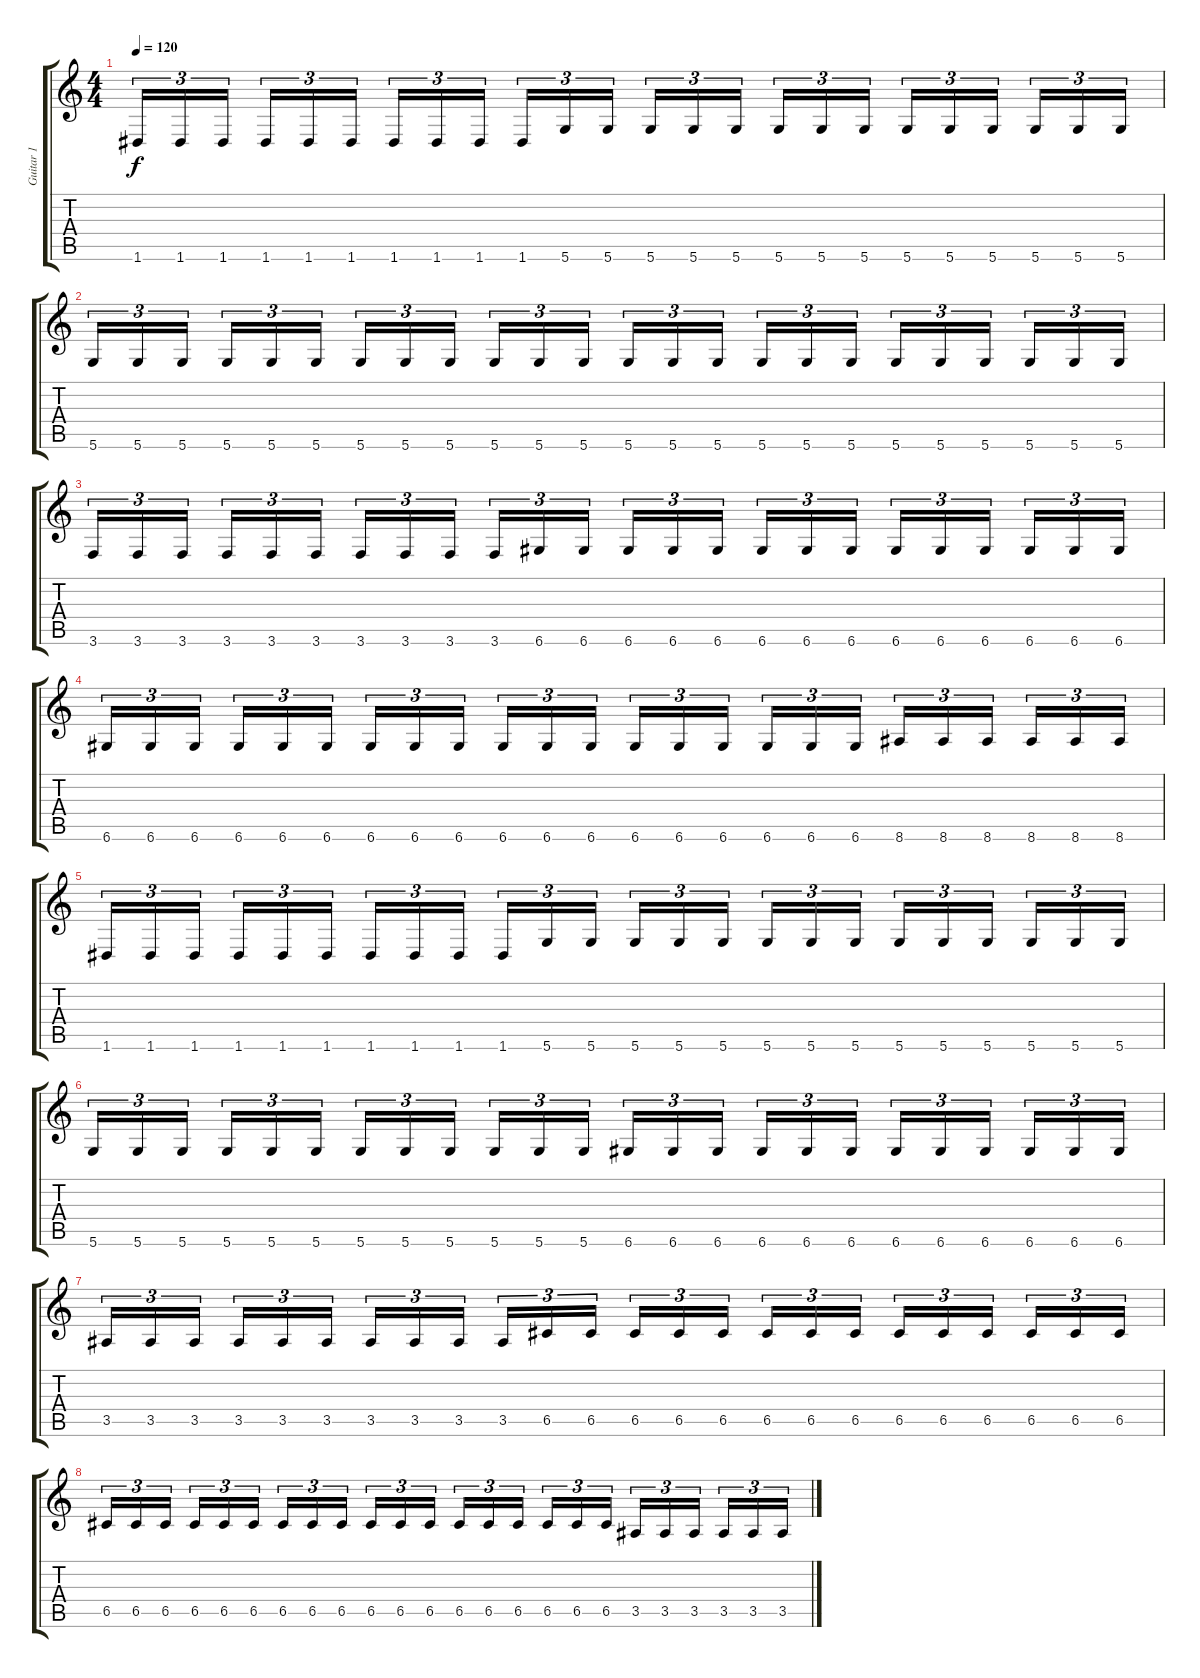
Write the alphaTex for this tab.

\track ("Guitar 1" "Guitar 1") {instrument distortionguitar}
\staff {score tabs}
\tuning (D4 A3 F3 C3 G2 D2) {hide}
\ts (4 4)
\tempo 120
\clef g2
\ks c
1.6.16{tu (3 2) dy f} 1.6.16{tu (3 2)} 1.6.16{tu (3 2) beam splitsecondary} 1.6.16{tu (3 2)} 1.6.16{tu (3 2)} 1.6.16{tu (3 2)} 1.6.16{tu (3 2)} 1.6.16{tu (3 2)} 1.6.16{tu (3 2) beam splitsecondary} 1.6.16{tu (3 2)} 5.6.16{tu (3 2)} 5.6.16{tu (3 2)} 5.6.16{tu (3 2)} 5.6.16{tu (3 2)} 5.6.16{tu (3 2) beam splitsecondary} 5.6.16{tu (3 2)} 5.6.16{tu (3 2)} 5.6.16{tu (3 2)} 5.6.16{tu (3 2)} 5.6.16{tu (3 2)} 5.6.16{tu (3 2) beam splitsecondary} 5.6.16{tu (3 2)} 5.6.16{tu (3 2)} 5.6.16{tu (3 2)} |
5.6.16{tu (3 2)} 5.6.16{tu (3 2)} 5.6.16{tu (3 2) beam splitsecondary} 5.6.16{tu (3 2)} 5.6.16{tu (3 2)} 5.6.16{tu (3 2)} 5.6.16{tu (3 2)} 5.6.16{tu (3 2)} 5.6.16{tu (3 2) beam splitsecondary} 5.6.16{tu (3 2)} 5.6.16{tu (3 2)} 5.6.16{tu (3 2)} 5.6.16{tu (3 2)} 5.6.16{tu (3 2)} 5.6.16{tu (3 2) beam splitsecondary} 5.6.16{tu (3 2)} 5.6.16{tu (3 2)} 5.6.16{tu (3 2)} 5.6.16{tu (3 2)} 5.6.16{tu (3 2)} 5.6.16{tu (3 2) beam splitsecondary} 5.6.16{tu (3 2)} 5.6.16{tu (3 2)} 5.6.16{tu (3 2)} |
3.6.16{tu (3 2)} 3.6.16{tu (3 2)} 3.6.16{tu (3 2) beam splitsecondary} 3.6.16{tu (3 2)} 3.6.16{tu (3 2)} 3.6.16{tu (3 2)} 3.6.16{tu (3 2)} 3.6.16{tu (3 2)} 3.6.16{tu (3 2) beam splitsecondary} 3.6.16{tu (3 2)} 6.6.16{tu (3 2)} 6.6.16{tu (3 2)} 6.6.16{tu (3 2)} 6.6.16{tu (3 2)} 6.6.16{tu (3 2) beam splitsecondary} 6.6.16{tu (3 2)} 6.6.16{tu (3 2)} 6.6.16{tu (3 2)} 6.6.16{tu (3 2)} 6.6.16{tu (3 2)} 6.6.16{tu (3 2) beam splitsecondary} 6.6.16{tu (3 2)} 6.6.16{tu (3 2)} 6.6.16{tu (3 2)} |
6.6.16{tu (3 2)} 6.6.16{tu (3 2)} 6.6.16{tu (3 2) beam splitsecondary} 6.6.16{tu (3 2)} 6.6.16{tu (3 2)} 6.6.16{tu (3 2)} 6.6.16{tu (3 2)} 6.6.16{tu (3 2)} 6.6.16{tu (3 2) beam splitsecondary} 6.6.16{tu (3 2)} 6.6.16{tu (3 2)} 6.6.16{tu (3 2)} 6.6.16{tu (3 2)} 6.6.16{tu (3 2)} 6.6.16{tu (3 2) beam splitsecondary} 6.6.16{tu (3 2)} 6.6.16{tu (3 2)} 6.6.16{tu (3 2)} 8.6.16{tu (3 2)} 8.6.16{tu (3 2)} 8.6.16{tu (3 2) beam splitsecondary} 8.6.16{tu (3 2)} 8.6.16{tu (3 2)} 8.6.16{tu (3 2)} |
1.6.16{tu (3 2)} 1.6.16{tu (3 2)} 1.6.16{tu (3 2) beam splitsecondary} 1.6.16{tu (3 2)} 1.6.16{tu (3 2)} 1.6.16{tu (3 2)} 1.6.16{tu (3 2)} 1.6.16{tu (3 2)} 1.6.16{tu (3 2) beam splitsecondary} 1.6.16{tu (3 2)} 5.6.16{tu (3 2)} 5.6.16{tu (3 2)} 5.6.16{tu (3 2)} 5.6.16{tu (3 2)} 5.6.16{tu (3 2) beam splitsecondary} 5.6.16{tu (3 2)} 5.6.16{tu (3 2)} 5.6.16{tu (3 2)} 5.6.16{tu (3 2)} 5.6.16{tu (3 2)} 5.6.16{tu (3 2) beam splitsecondary} 5.6.16{tu (3 2)} 5.6.16{tu (3 2)} 5.6.16{tu (3 2)} |
5.6.16{tu (3 2)} 5.6.16{tu (3 2)} 5.6.16{tu (3 2) beam splitsecondary} 5.6.16{tu (3 2)} 5.6.16{tu (3 2)} 5.6.16{tu (3 2)} 5.6.16{tu (3 2)} 5.6.16{tu (3 2)} 5.6.16{tu (3 2) beam splitsecondary} 5.6.16{tu (3 2)} 5.6.16{tu (3 2)} 5.6.16{tu (3 2)} 6.6.16{tu (3 2)} 6.6.16{tu (3 2)} 6.6.16{tu (3 2) beam splitsecondary} 6.6.16{tu (3 2)} 6.6.16{tu (3 2)} 6.6.16{tu (3 2)} 6.6.16{tu (3 2)} 6.6.16{tu (3 2)} 6.6.16{tu (3 2) beam splitsecondary} 6.6.16{tu (3 2)} 6.6.16{tu (3 2)} 6.6.16{tu (3 2)} |
3.5.16{tu (3 2)} 3.5.16{tu (3 2)} 3.5.16{tu (3 2) beam splitsecondary} 3.5.16{tu (3 2)} 3.5.16{tu (3 2)} 3.5.16{tu (3 2)} 3.5.16{tu (3 2)} 3.5.16{tu (3 2)} 3.5.16{tu (3 2) beam splitsecondary} 3.5.16{tu (3 2)} 6.5.16{tu (3 2)} 6.5.16{tu (3 2)} 6.5.16{tu (3 2)} 6.5.16{tu (3 2)} 6.5.16{tu (3 2) beam splitsecondary} 6.5.16{tu (3 2)} 6.5.16{tu (3 2)} 6.5.16{tu (3 2)} 6.5.16{tu (3 2)} 6.5.16{tu (3 2)} 6.5.16{tu (3 2) beam splitsecondary} 6.5.16{tu (3 2)} 6.5.16{tu (3 2)} 6.5.16{tu (3 2)} |
6.5.16{tu (3 2)} 6.5.16{tu (3 2)} 6.5.16{tu (3 2) beam splitsecondary} 6.5.16{tu (3 2)} 6.5.16{tu (3 2)} 6.5.16{tu (3 2)} 6.5.16{tu (3 2)} 6.5.16{tu (3 2)} 6.5.16{tu (3 2) beam splitsecondary} 6.5.16{tu (3 2)} 6.5.16{tu (3 2)} 6.5.16{tu (3 2)} 6.5.16{tu (3 2)} 6.5.16{tu (3 2)} 6.5.16{tu (3 2) beam splitsecondary} 6.5.16{tu (3 2)} 6.5.16{tu (3 2)} 6.5.16{tu (3 2)} 3.5.16{tu (3 2)} 3.5.16{tu (3 2)} 3.5.16{tu (3 2) beam splitsecondary} 3.5.16{tu (3 2)} 3.5.16{tu (3 2)} 3.5.16{tu (3 2)}
